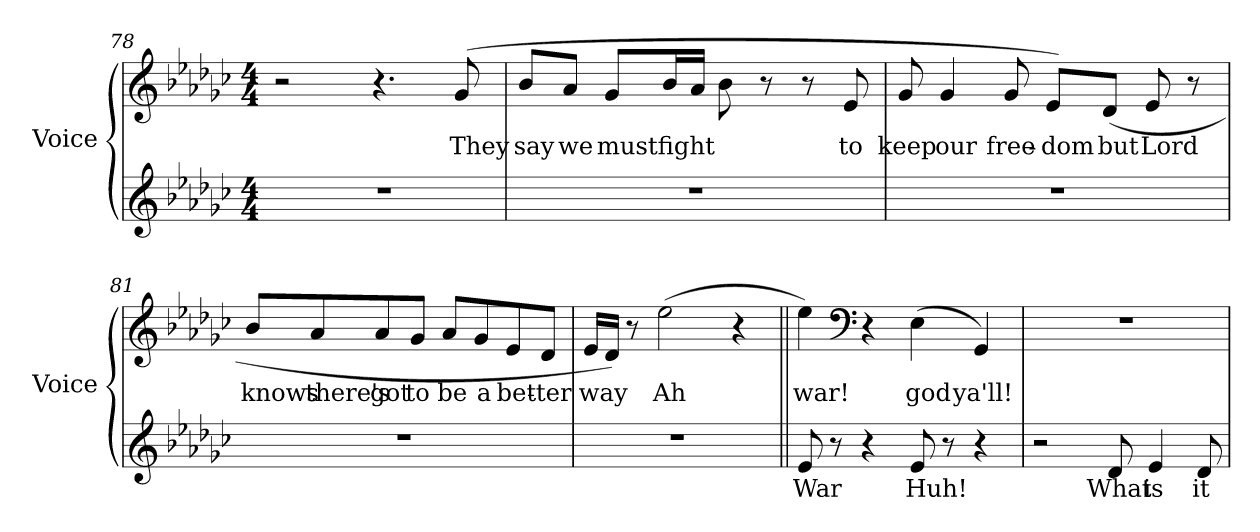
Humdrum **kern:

**kern	**text	**kern	**text
*part2	*part2	*part1	*part1
*staff2	*staff2	*staff1	*staff1
*I"Voice	*	*I"Voice	*
*I'Voice	*	*I'Voice	*
*clefG2	*	*clefG2	*
*k[b-e-a-d-g-c-]	*	*k[b-e-a-d-g-c-]	*
*e-:	*	*e-:	*
*M4/4	*	*M4/4	*
=78	=78	=78	=78
1r	.	2r	.
.	.	4.r	.
!	!	!	!LO:LY:b:color=#000000
.	.	(8g-i/	They
!!LO:PB:g=z
=79	=79	=79	=79
!	!	!	!LO:LY:b:color=#000000
1r	.	8b-i/L	say
!	!	!	!LO:LY:b:color=#000000
.	.	8a-i/J	we
!	!	!	!LO:LY:b:color=#000000
.	.	8g-i/L	must
!	!	!	!LO:LY:b:color=#000000
.	.	16b-i/L	fight
.	.	16a-i/JJ	.
.	.	8b-i\	.
.	.	8r	.
.	.	8r	.
!	!	!	!LO:LY:b:color=#000000
.	.	8e-i/	to
=80	=80	=80	=80
!	!	!	!LO:LY:b:color=#000000
1r	.	8g-i/	keep
!	!	!	!LO:LY:b:color=#000000
.	.	4g-i/	our
!	!	!	!LO:LY:b:color=#000000
.	.	8g-i/	free-
!	!	!	!LO:LY:b:color=#000000
.	.	8e-i/L)	-dom
!	!	!	!LO:LY:b:color=#000000
.	.	(8d-i/J	but
!	!	!	!LO:LY:b:color=#000000
.	.	8e-i/	Lord
.	.	8r	.
=81	=81	=81	=81
!	!	!	!LO:LY:b:color=#000000
1r	.	8b-i/L	knows
!	!	!	!LO:LY:b:color=#000000
.	.	8a-i/	there's
!	!	!	!LO:LY:b:color=#000000
.	.	8a-i/	got
!	!	!	!LO:LY:b:color=#000000
.	.	8g-i/J	to
!	!	!	!LO:LY:b:color=#000000
.	.	8a-i/L	be
!	!	!	!LO:LY:b:color=#000000
.	.	8g-i/	a
!	!	!	!LO:LY:b:color=#000000
.	.	8e-i/	bet-
!	!	!	!LO:LY:b:color=#000000
.	.	8d-i/J	-ter
!!LO:LB:g=z
=82	=82	=82	=82
!	!	!	!LO:LY:b:color=#000000
1r	.	16e-i/LL	way
.	.	16d-i/JJ)	.
.	.	8r	.
!	!	!	!LO:LY:b:color=#000000
.	.	(2ee-i\	Ah
.	.	4r	.
=83||	=83||	=83||	=83||
!	!LO:LY:b:color=#000000	!	!
!	!	!	!LO:LY:b:color=#000000
8e-i/	War	4ee-i\)	war!
8r	.	.	.
*	*	*clefF4	*
4r	.	4r	.
!	!LO:LY:b:color=#000000	!	!
!	!	!	!LO:LY:b:color=#000000
8e-i/	Huh!	(4E-i\	god
8r	.	.	.
!	!	!	!LO:LY:b:color=#000000
4r	.	4GG-i/)	ya'll!
=84	=84	=84	=84
2r	.	1r	.
!	!LO:LY:b:color=#000000	!	!
8d-i/	What	.	.
!	!LO:LY:b:color=#000000	!	!
4e-i/	is	.	.
!	!LO:LY:b:color=#000000	!	!
8d-i/	it	.	.
=	=	=	=
*-	*-	*-	*-
